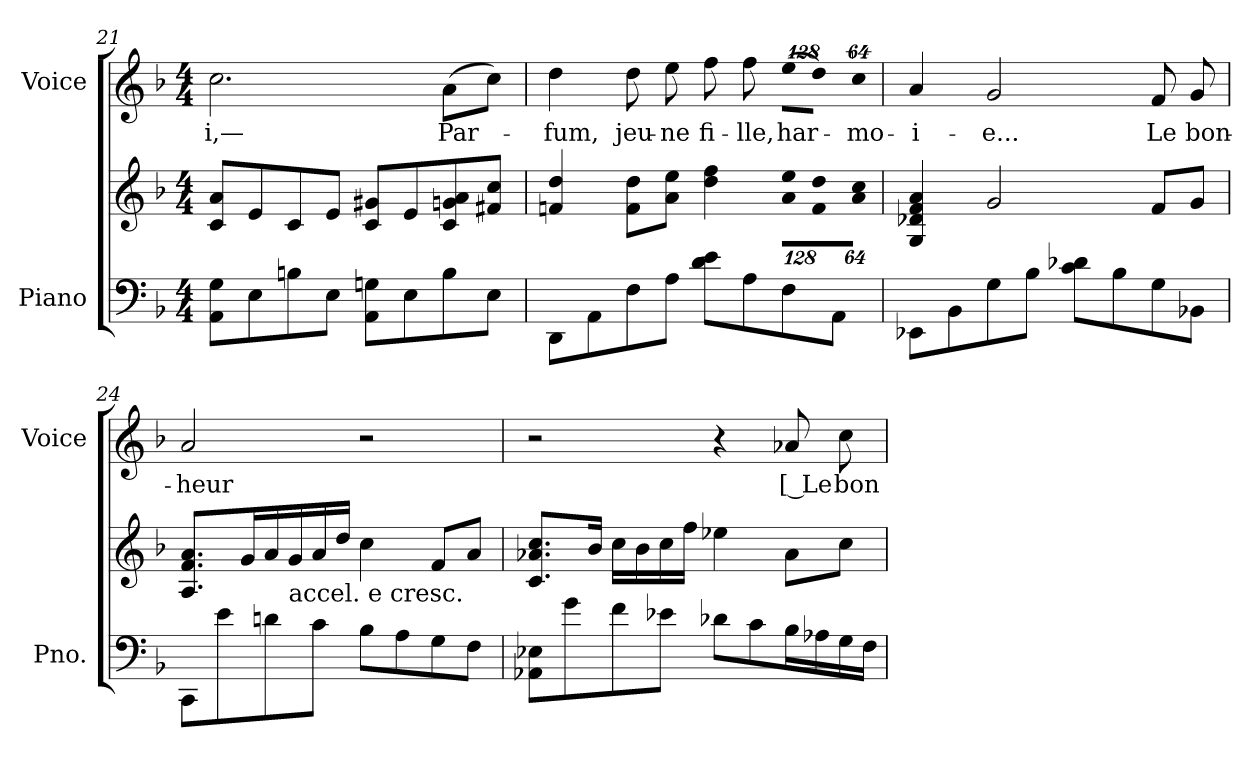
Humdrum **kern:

**kern	**kern	**kern	**text
*part2	*part2	*part1	*part1
*staff3	*staff2	*staff1	*staff1
*I"Piano	*	*I"Voice	*
*I'Pno.	*	*I'Voice	*
*clefF4	*clefG2	*clefG2	*
*k[b-]	*k[b-]	*k[b-]	*
*F:	*F:	*F:	*
*M4/4	*M4/4	*M4/4	*
=21	=21	=21	=21
!	!	!	!LO:LY:b:color=#000000
8AAi\ 8GiL	8ci/ 8aiL	2.cci\	-i,—
8Ei\	8ei/	.	.
8Bni\	8ci/	.	.
8Ei\J	8ei/J	.	.
8AAi\ 8GniL	8ci/ 8g#XiL	.	.
8Ei\	8ei/	.	.
!	!	!	!LO:LY:b:color=#000000
8Bi\	8ci/ 8gni 8ai	(8ai\L	Par-
8Ei\J	8f#Xi/ 8cciJ	8cci\J)	.
=22	=22	=22	=22
!	!	!	!LO:LY:b:color=#000000
8DDi\L	4fni/ 4ddi	4ddi\	-fum,
8AAi\	.	.	.
!	!	!	!LO:LY:b:color=#000000
8Fi\	8fi\ 8ddiL	8ddi\	jeu-
!	!	!	!LO:LY:b:color=#000000
8Ai\J	8ai\ 8eeiJ	8eei\	-ne
!	!	!	!LO:LY:b:color=#000000
8di\ 8eiL	4ddi\ 4ffi	8ffi\	fi-
!	!	!	!LO:LY:b:color=#000000
8Ai\	.	8ffi\	-lle,
*	*Xbrackettup	*	*
!	!LO:N:vis=8	!LO:N:vis=8	!
!	!	!	!LO:LY:b:color=#000000
8Fi\	1024%85ai\ 1024%85eeiL	(1024%85eei\L	har-
!	!LO:N:vis=8	!LO:N:vis=8	!
.	1024%85fi\ 1024%85ddi	1024%85ddi\J)	.
8AAi\J	.	.	.
!	!LO:N:vis=8	!LO:N:vis=8	!
!	!	!	!LO:LY:b:color=#000000
.	512%43ai\ 512%43cciJ	512%43cci\	-mo-
!!LO:PB:g=z
=23	=23	=23	=23
!	!	!	!LO:LY:b:color=#000000
8EE-Xi\L	4Gi/ 4d-Xi 4fi 4ai	4ai/	-i-
8BB-i\	.	.	.
!	!	!	!LO:LY:b:color=#000000
8Gi\	2gi/	2gi/	-e...
8B-i\J	.	.	.
8ci\ 8d-XiL	.	.	.
8B-i\	.	.	.
!	!	!	!LO:LY:b:color=#000000
8Gi\	8fi/L	8fi/	Le
!	!	!	!LO:LY:b:color=#000000
8BB-Xi\J	8gi/J	8gi/	bon-
=24	=24	=24	=24
!	!	!	!LO:LY:b:color=#000000
8CCi\L	8.Ai/ 8.fi 8.aiL	2ai/	-heur
8ei\	.	.	.
.	16gi/k	.	.
8dni\	16ai/L	.	.
!	!LO:TX:b:t=accel. e cresc.	!	!
.	16gi/	.	.
8ci\J	16ai/	.	.
.	16ddi/JJ	.	.
8B-i\L	4cci\	2r	.
8Ai\	.	.	.
8Gi\	8fi/L	.	.
8Fi\J	8ai/J	.	.
=25	=25	=25	=25
8AA-Xi\ 8E-XiL	8.ci/ 8.a-Xi 8.cciL	2r	.
8gi\	.	.	.
.	16b-i/Jk	.	.
8fi\	16cci\LL	.	.
.	16b-i\	.	.
8e-Xi\J	16cci\	.	.
.	16ffi\JJ	.	.
8d-Xi\L	4ee-Xi\	4r	.
8ci\	.	.	.
!	!	!	!LO:LY:b:color=#000000
16B-i\L	8a-i\L	8a-Xi/	[ Le
16A-Xi\	.	.	.
!	!	!	!LO:LY:b:color=#000000
16Gi\	8cci\J	8cci\	bon-
16Fi\JJ	.	.	.
=	=	=	=
*-	*-	*-	*-
